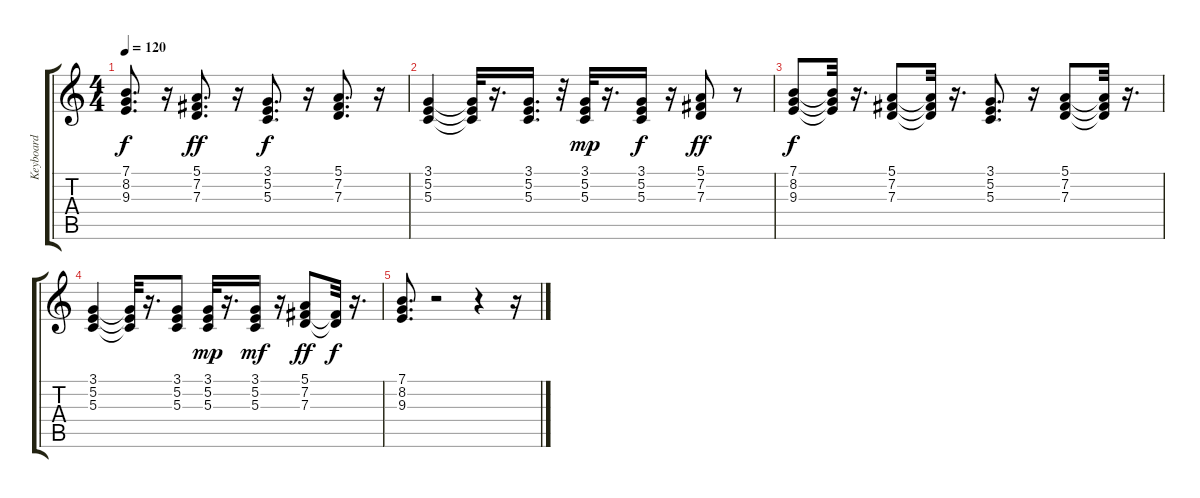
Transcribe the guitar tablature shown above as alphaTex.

\track ("Keyboard" "Keyboard") {instrument harpsichord}
\staff {score tabs}
\tuning (E4 B3 G3 D3 A2 E2) {hide}
\ts (4 4)
\tempo 120
\clef g2
\ks c
(7.1 8.2 9.3).8{d dy f} r.16 (5.1 7.2 7.3).8{d dy ff volume 12} r.16 (3.1 5.2 5.3).8{d dy f volume 11} r.16 (5.1 7.2 7.3).8{d volume 10} r.16 |
(3.1 5.2 5.3).4{volume 9} (3.1{t} 5.2{t} 5.3{t}).32 r.16{d} (3.1 5.2 5.3).16{d volume 8} r.32 (3.1 5.2 5.3).32{dy mp volume 7} r.16{d} (3.1 5.2 5.3).16{dy f volume 6} r.16 (5.1 7.2 7.3).8{dy ff volume 5} r.8 |
(7.1 8.2 9.3).8{dy f volume 4} (7.1{t} 8.2{t} 9.3{t}).32 r.16{d} (5.1 7.2 7.3).8{volume 4} (5.1{t} 7.2{t} 7.3{t}).32 r.16{d} (3.1 5.2 5.3).8{d volume 3} r.16 (5.1 7.2 7.3).8{volume 2} (5.1{t} 7.2{t} 7.3{t}).32 r.16{d} |
(3.1 5.2 5.3).4{volume 2} (3.1{t} 5.2{t} 5.3{t}).32 r.16{d} (3.1 5.2 5.3).8{volume 1} (3.1 5.2 5.3).32{dy mp} r.16{d} (3.1 5.2 5.3).16{dy mf volume 0} r.16 (5.1 7.2 7.3).8{dy ff} (7.2{t} 7.3{t}).32{dy f} r.16{d} |
(7.1 8.2 9.3).8{d} r.2 r.4 r.16
